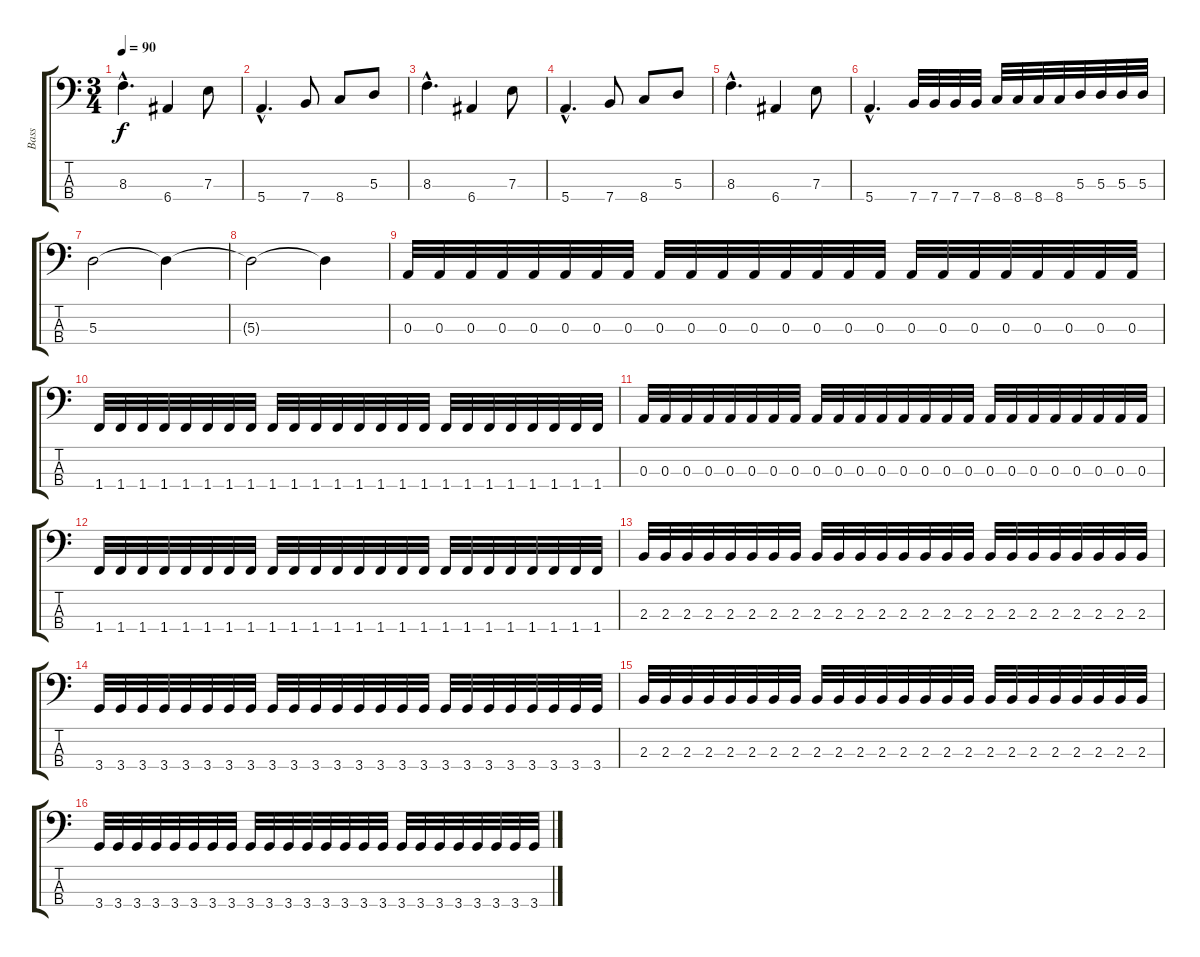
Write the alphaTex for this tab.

\track ("Bass" "Bass") {instrument electricbassfinger}
\staff {score tabs}
\tuning (G2 D2 A1 E1) {hide}
\ts (3 4)
\tempo 90
\clef f4
\ks c
8.3{hac}.4{d dy f} 6.4.4 7.3.8 |
5.4{hac}.4{d} 7.4.8 8.4.8 5.3.8 |
8.3{hac}.4{d} 6.4.4 7.3.8 |
5.4{hac}.4{d} 7.4.8 8.4.8 5.3.8 |
8.3{hac}.4{d} 6.4.4 7.3.8 |
5.4{hac}.4{d} 7.4.32 7.4.32 7.4.32 7.4.32 8.4.32 8.4.32 8.4.32 8.4.32 5.3.32 5.3.32 5.3.32 5.3.32 |
5.3.2 5.3{t}.4 |
5.3{t}.2 5.3{t}.4 |
0.3.32 0.3.32 0.3.32 0.3.32 0.3.32 0.3.32 0.3.32 0.3.32 0.3.32 0.3.32 0.3.32 0.3.32 0.3.32 0.3.32 0.3.32 0.3.32 0.3.32 0.3.32 0.3.32 0.3.32 0.3.32 0.3.32 0.3.32 0.3.32 |
1.4.32 1.4.32 1.4.32 1.4.32 1.4.32 1.4.32 1.4.32 1.4.32 1.4.32 1.4.32 1.4.32 1.4.32 1.4.32 1.4.32 1.4.32 1.4.32 1.4.32 1.4.32 1.4.32 1.4.32 1.4.32 1.4.32 1.4.32 1.4.32 |
0.3.32 0.3.32 0.3.32 0.3.32 0.3.32 0.3.32 0.3.32 0.3.32 0.3.32 0.3.32 0.3.32 0.3.32 0.3.32 0.3.32 0.3.32 0.3.32 0.3.32 0.3.32 0.3.32 0.3.32 0.3.32 0.3.32 0.3.32 0.3.32 |
1.4.32 1.4.32 1.4.32 1.4.32 1.4.32 1.4.32 1.4.32 1.4.32 1.4.32 1.4.32 1.4.32 1.4.32 1.4.32 1.4.32 1.4.32 1.4.32 1.4.32 1.4.32 1.4.32 1.4.32 1.4.32 1.4.32 1.4.32 1.4.32 |
2.3.32 2.3.32 2.3.32 2.3.32 2.3.32 2.3.32 2.3.32 2.3.32 2.3.32 2.3.32 2.3.32 2.3.32 2.3.32 2.3.32 2.3.32 2.3.32 2.3.32 2.3.32 2.3.32 2.3.32 2.3.32 2.3.32 2.3.32 2.3.32 |
3.4.32 3.4.32 3.4.32 3.4.32 3.4.32 3.4.32 3.4.32 3.4.32 3.4.32 3.4.32 3.4.32 3.4.32 3.4.32 3.4.32 3.4.32 3.4.32 3.4.32 3.4.32 3.4.32 3.4.32 3.4.32 3.4.32 3.4.32 3.4.32 |
2.3.32 2.3.32 2.3.32 2.3.32 2.3.32 2.3.32 2.3.32 2.3.32 2.3.32 2.3.32 2.3.32 2.3.32 2.3.32 2.3.32 2.3.32 2.3.32 2.3.32 2.3.32 2.3.32 2.3.32 2.3.32 2.3.32 2.3.32 2.3.32 |
3.4.32 3.4.32 3.4.32 3.4.32 3.4.32 3.4.32 3.4.32 3.4.32 3.4.32 3.4.32 3.4.32 3.4.32 3.4.32 3.4.32 3.4.32 3.4.32 3.4.32 3.4.32 3.4.32 3.4.32 3.4.32 3.4.32 3.4.32 3.4.32
